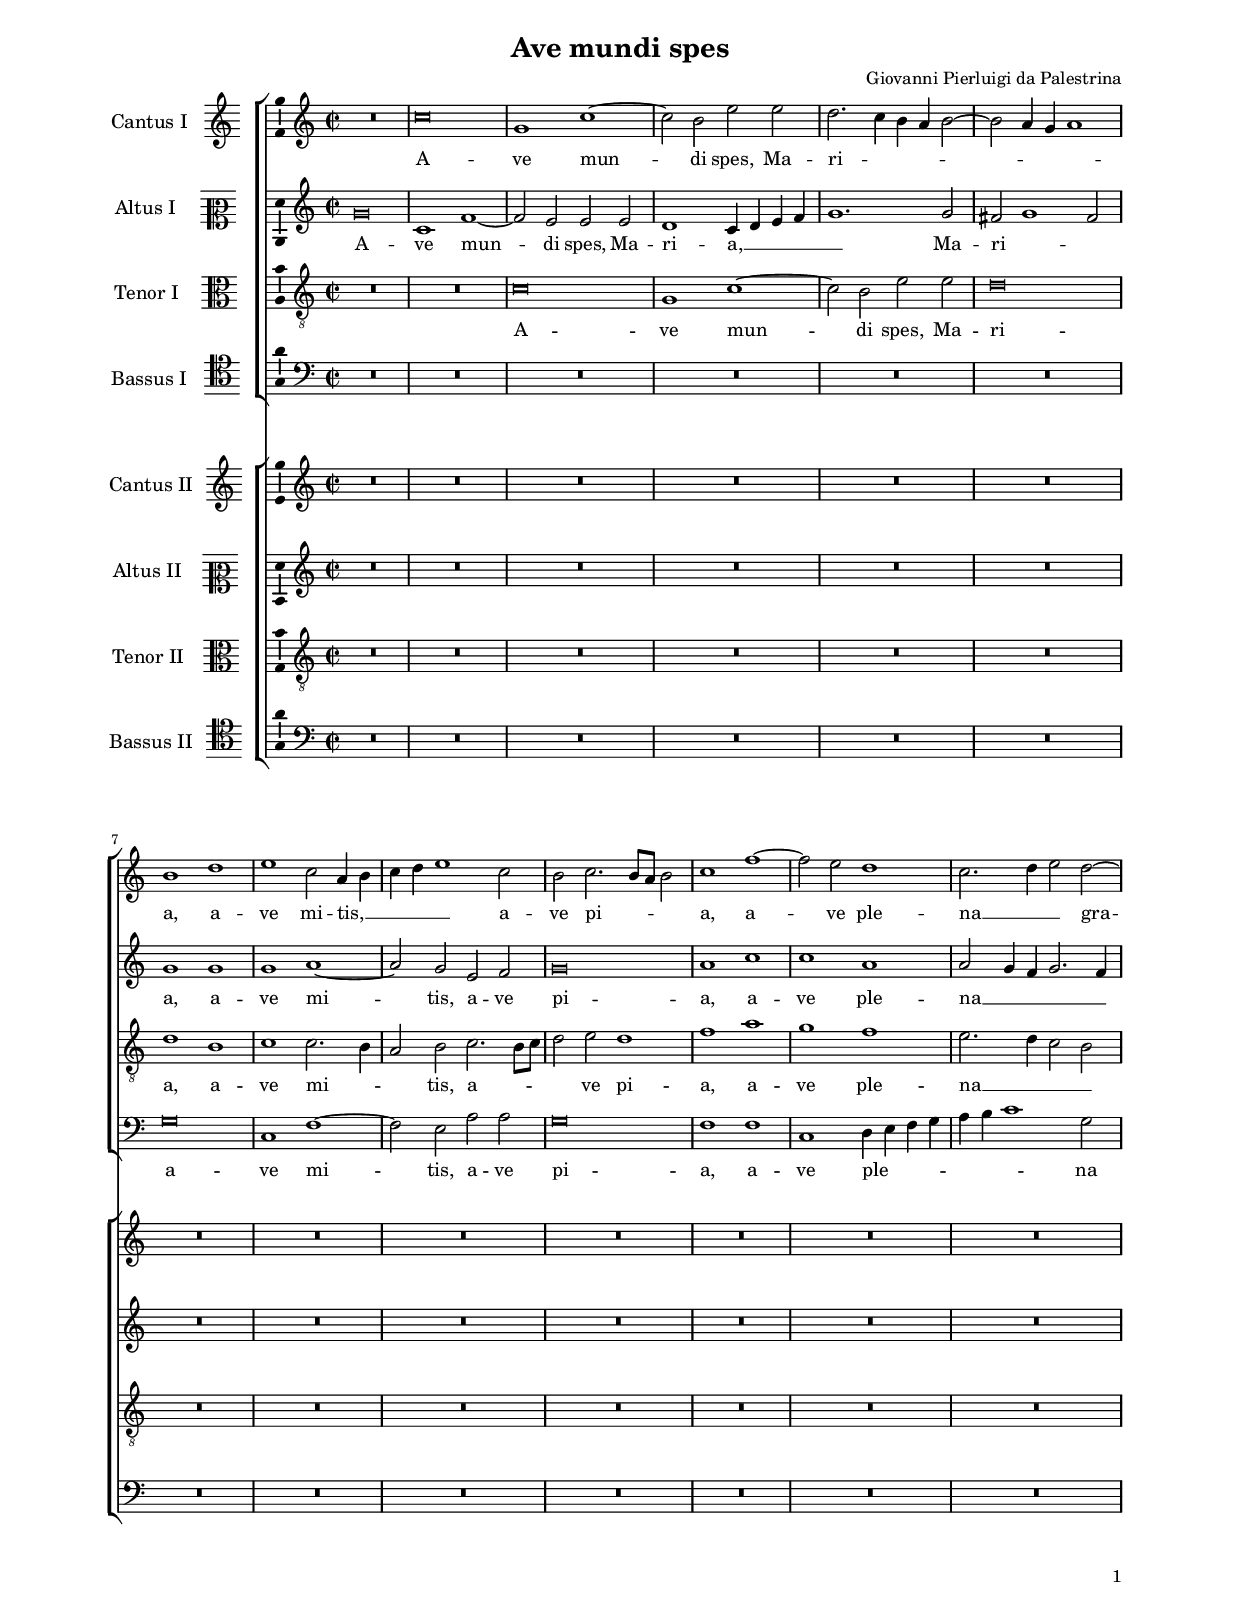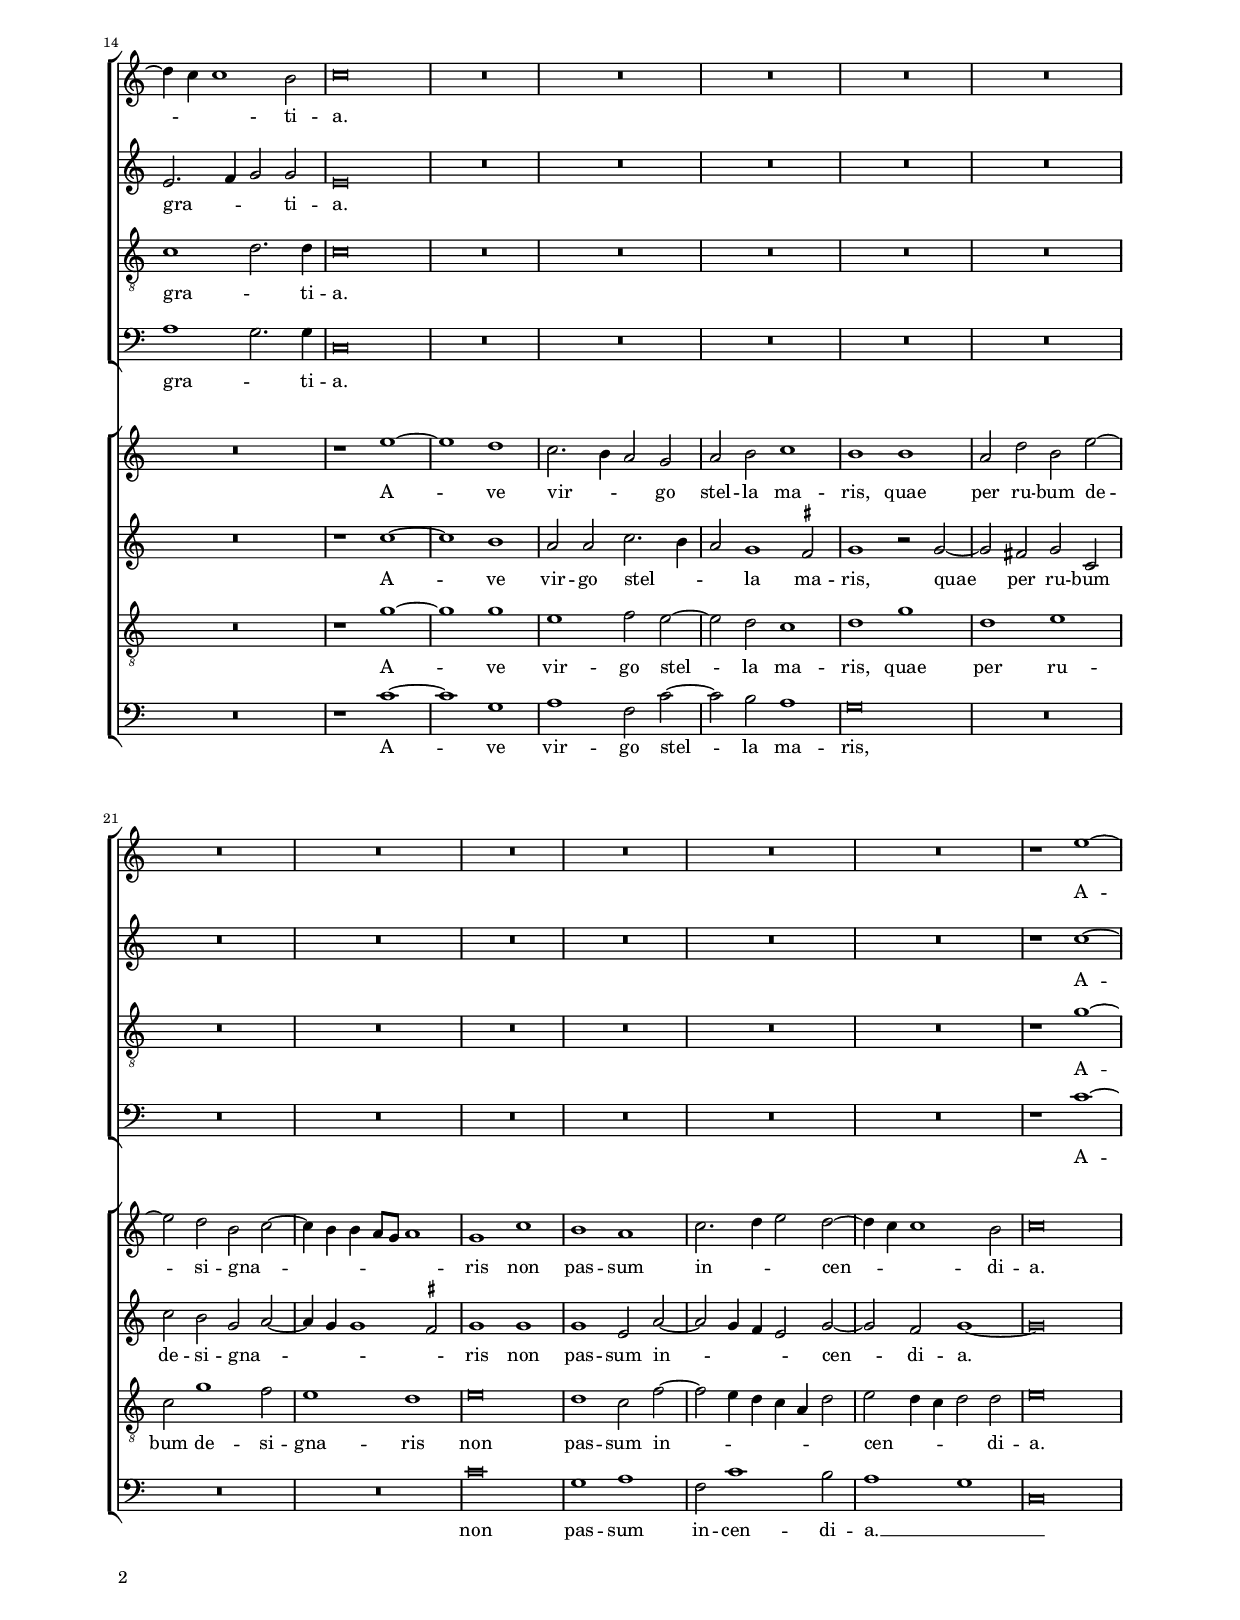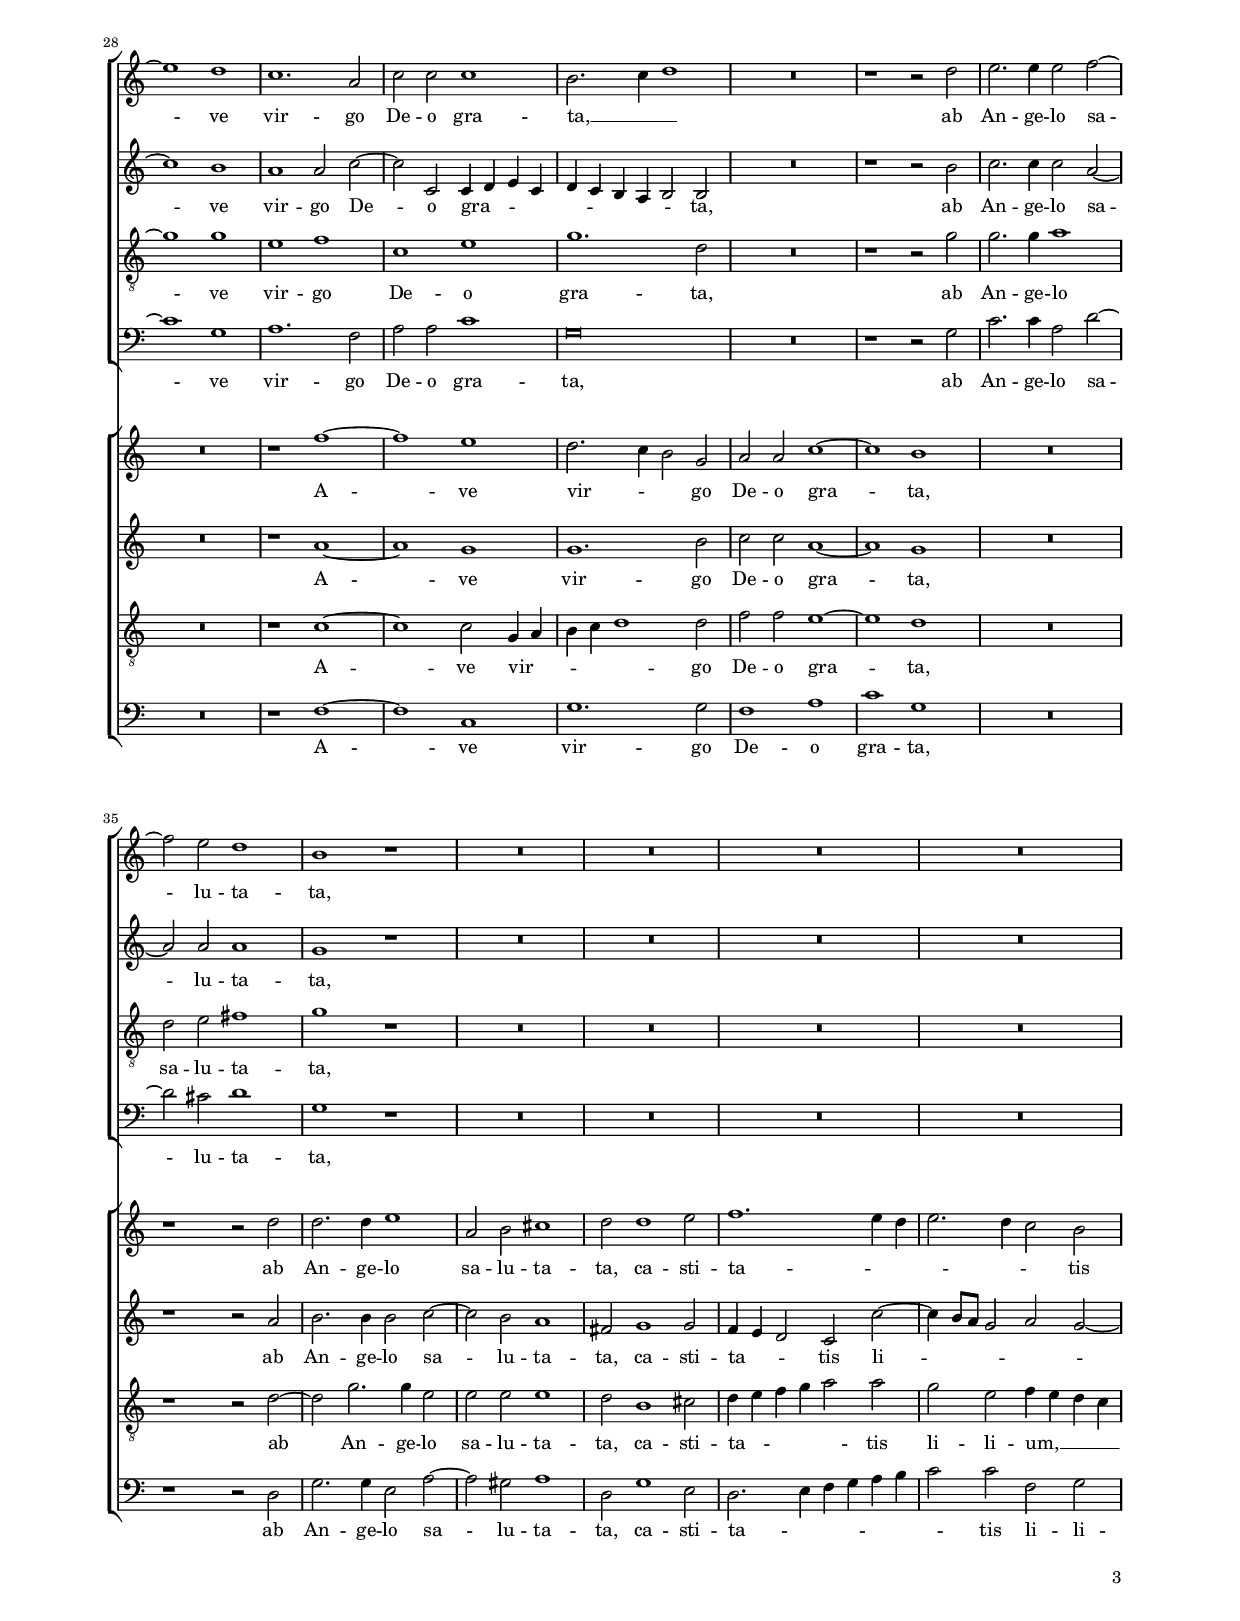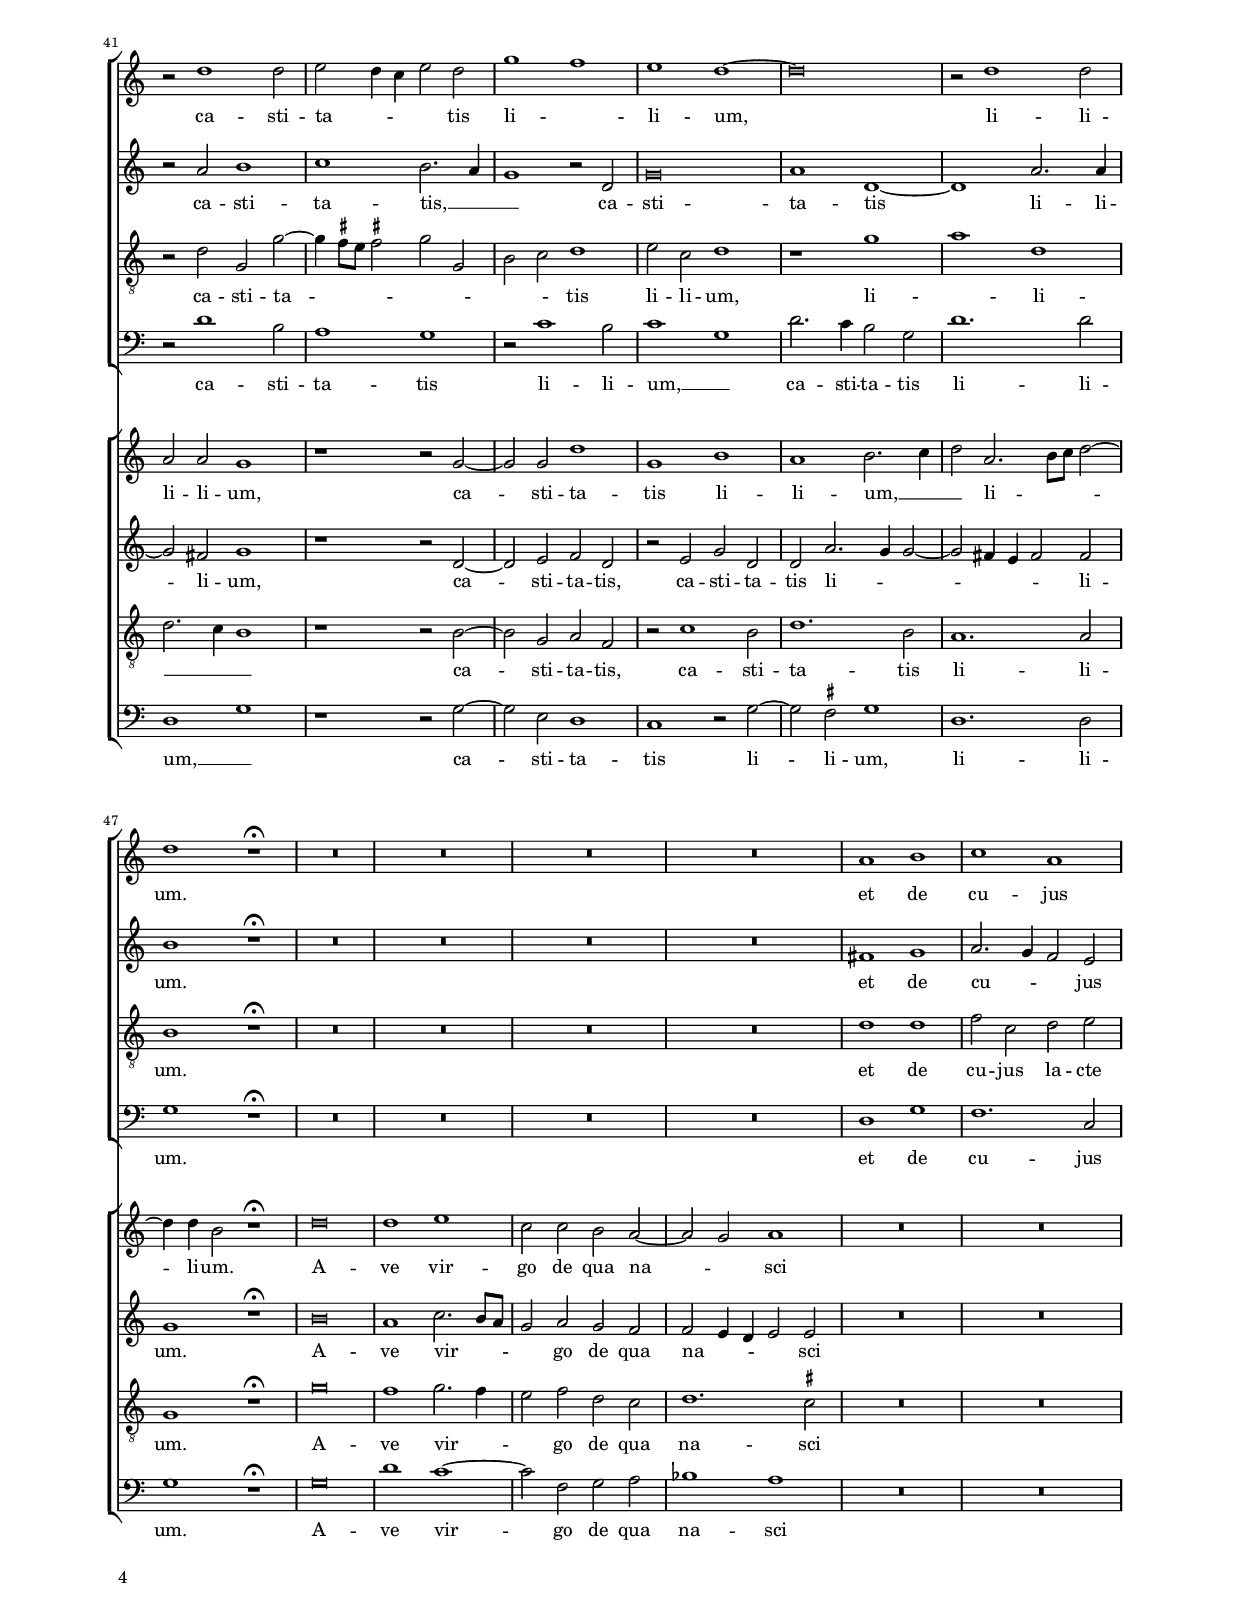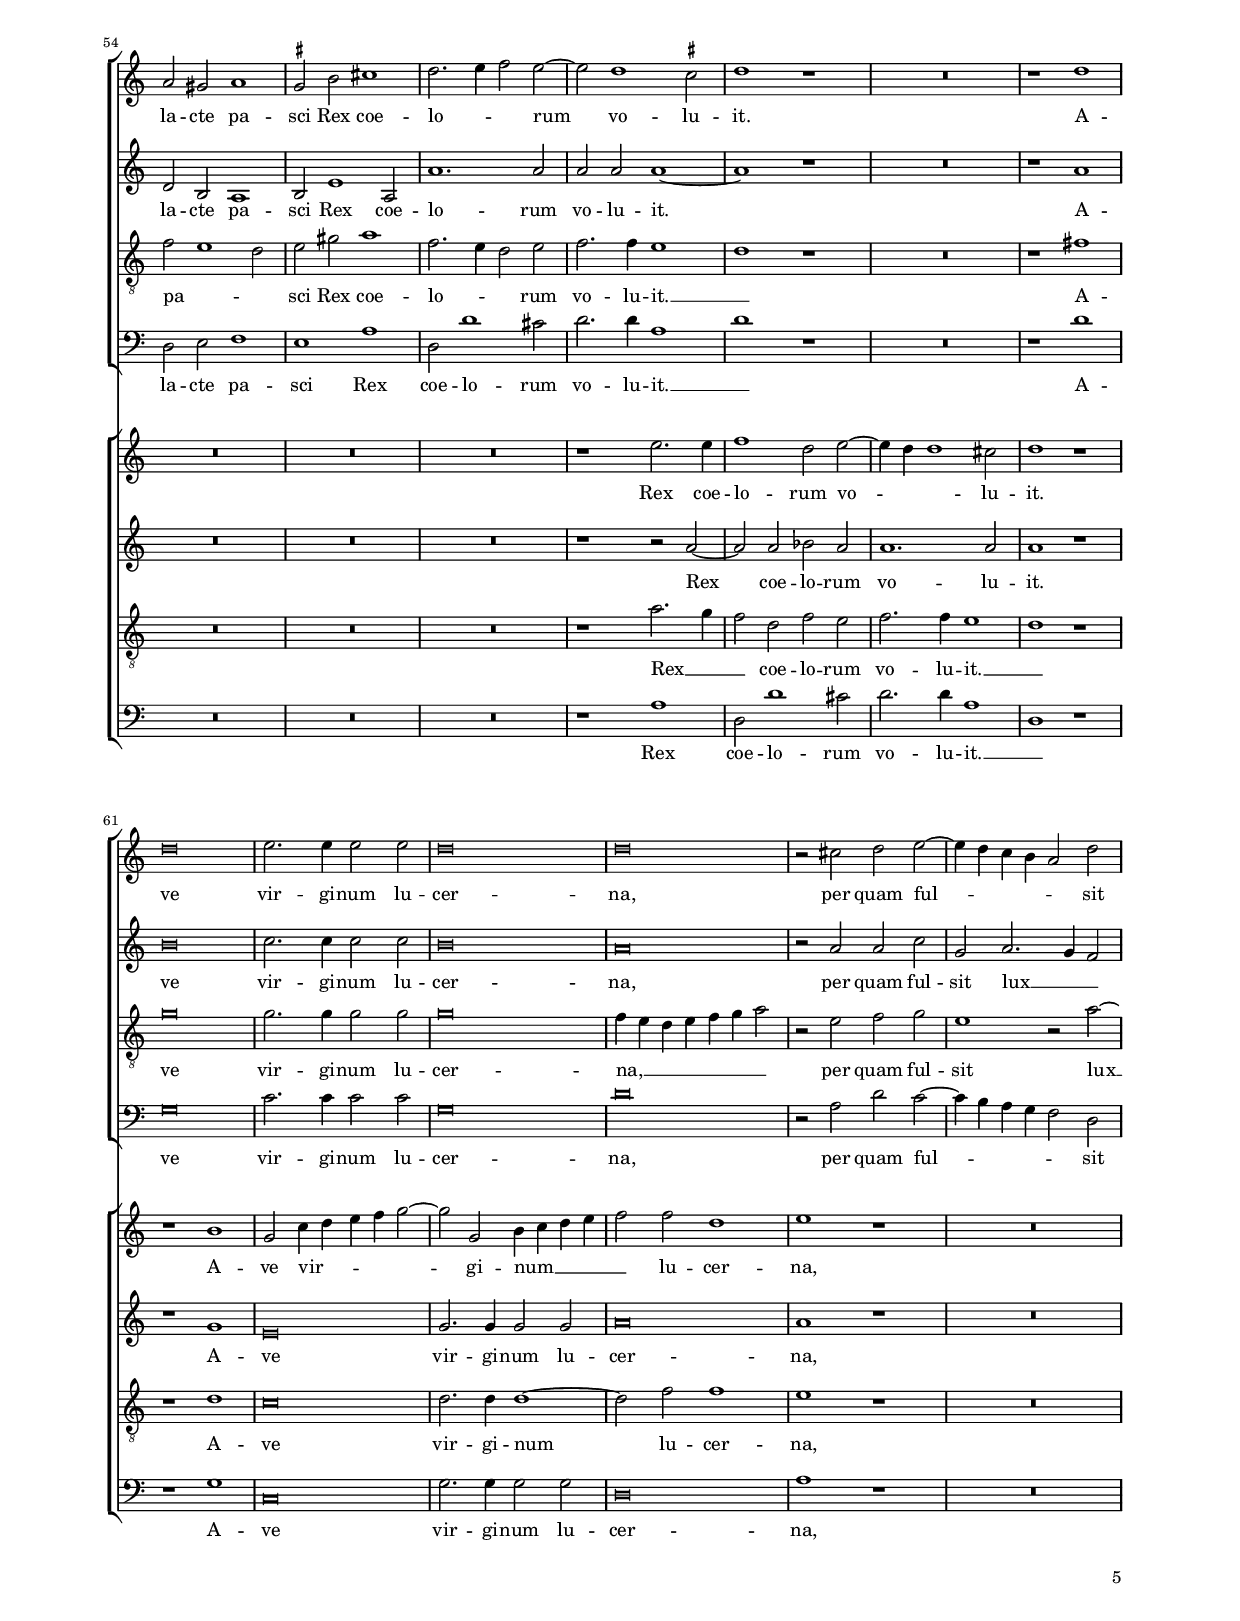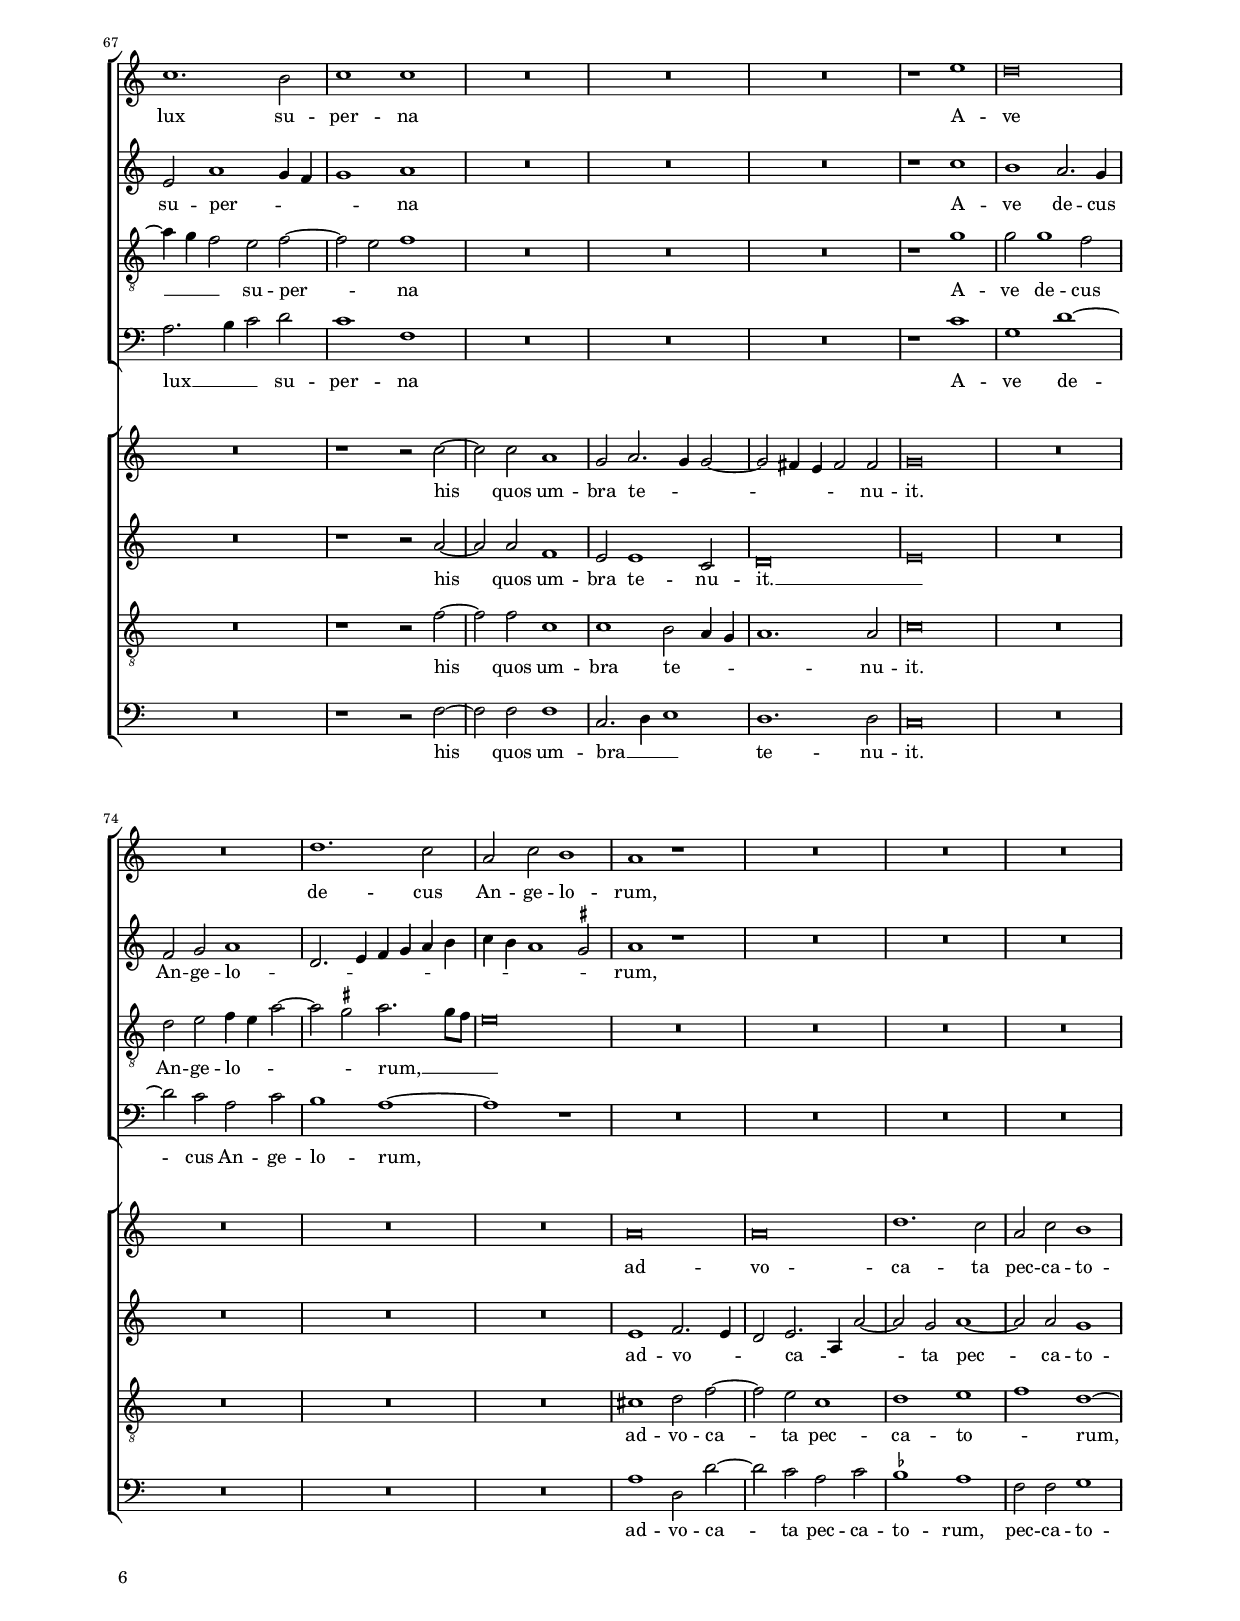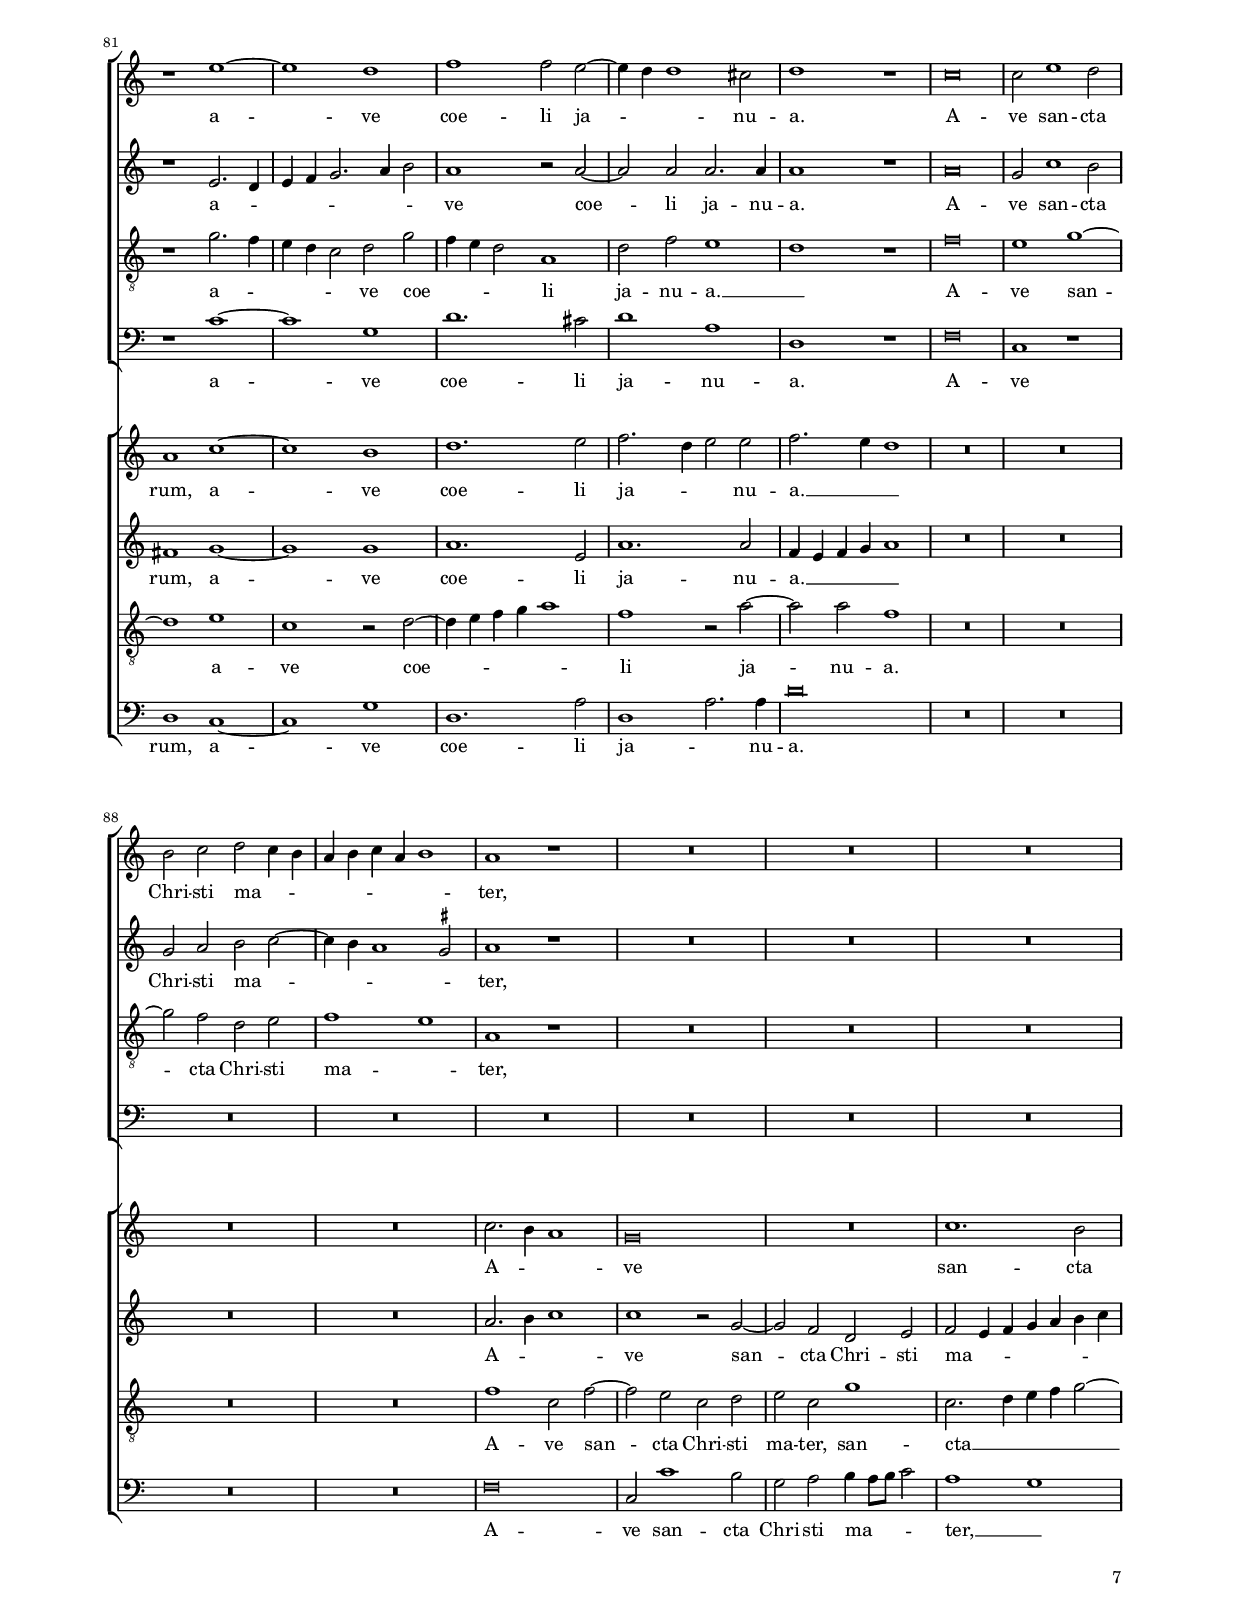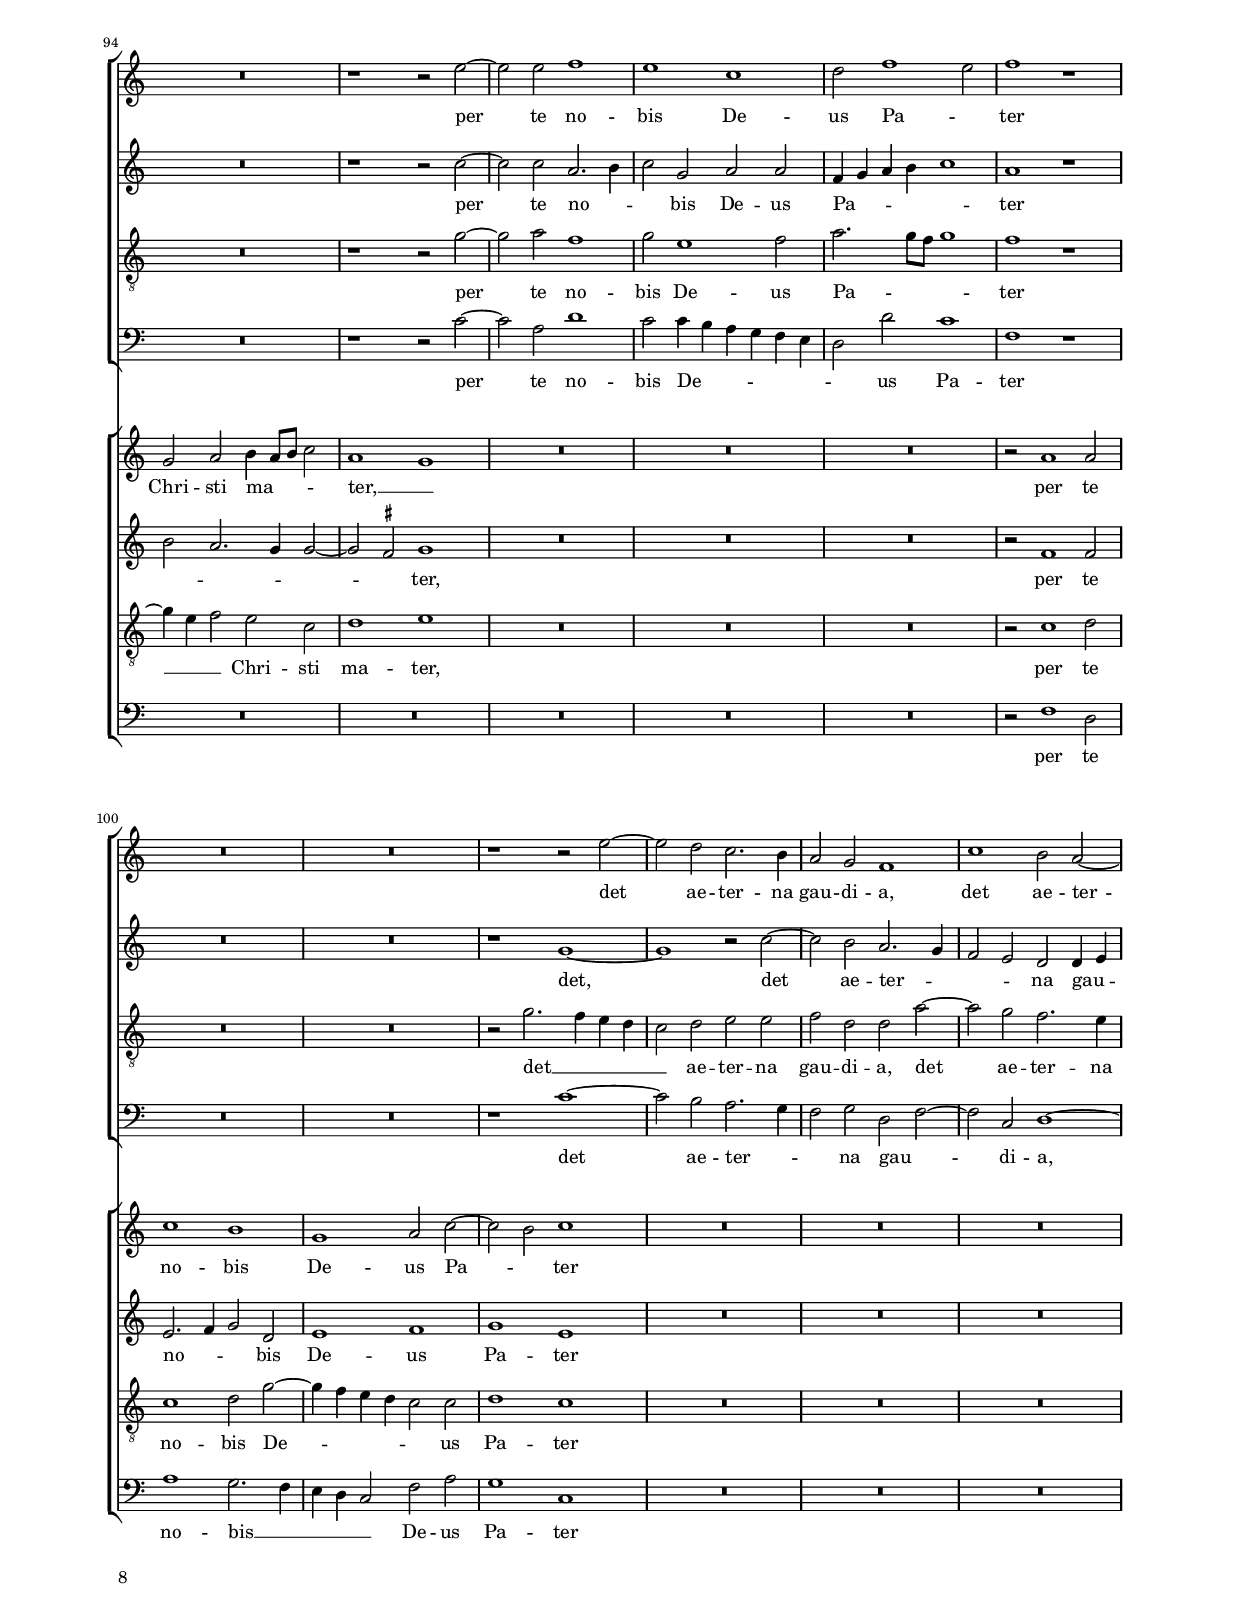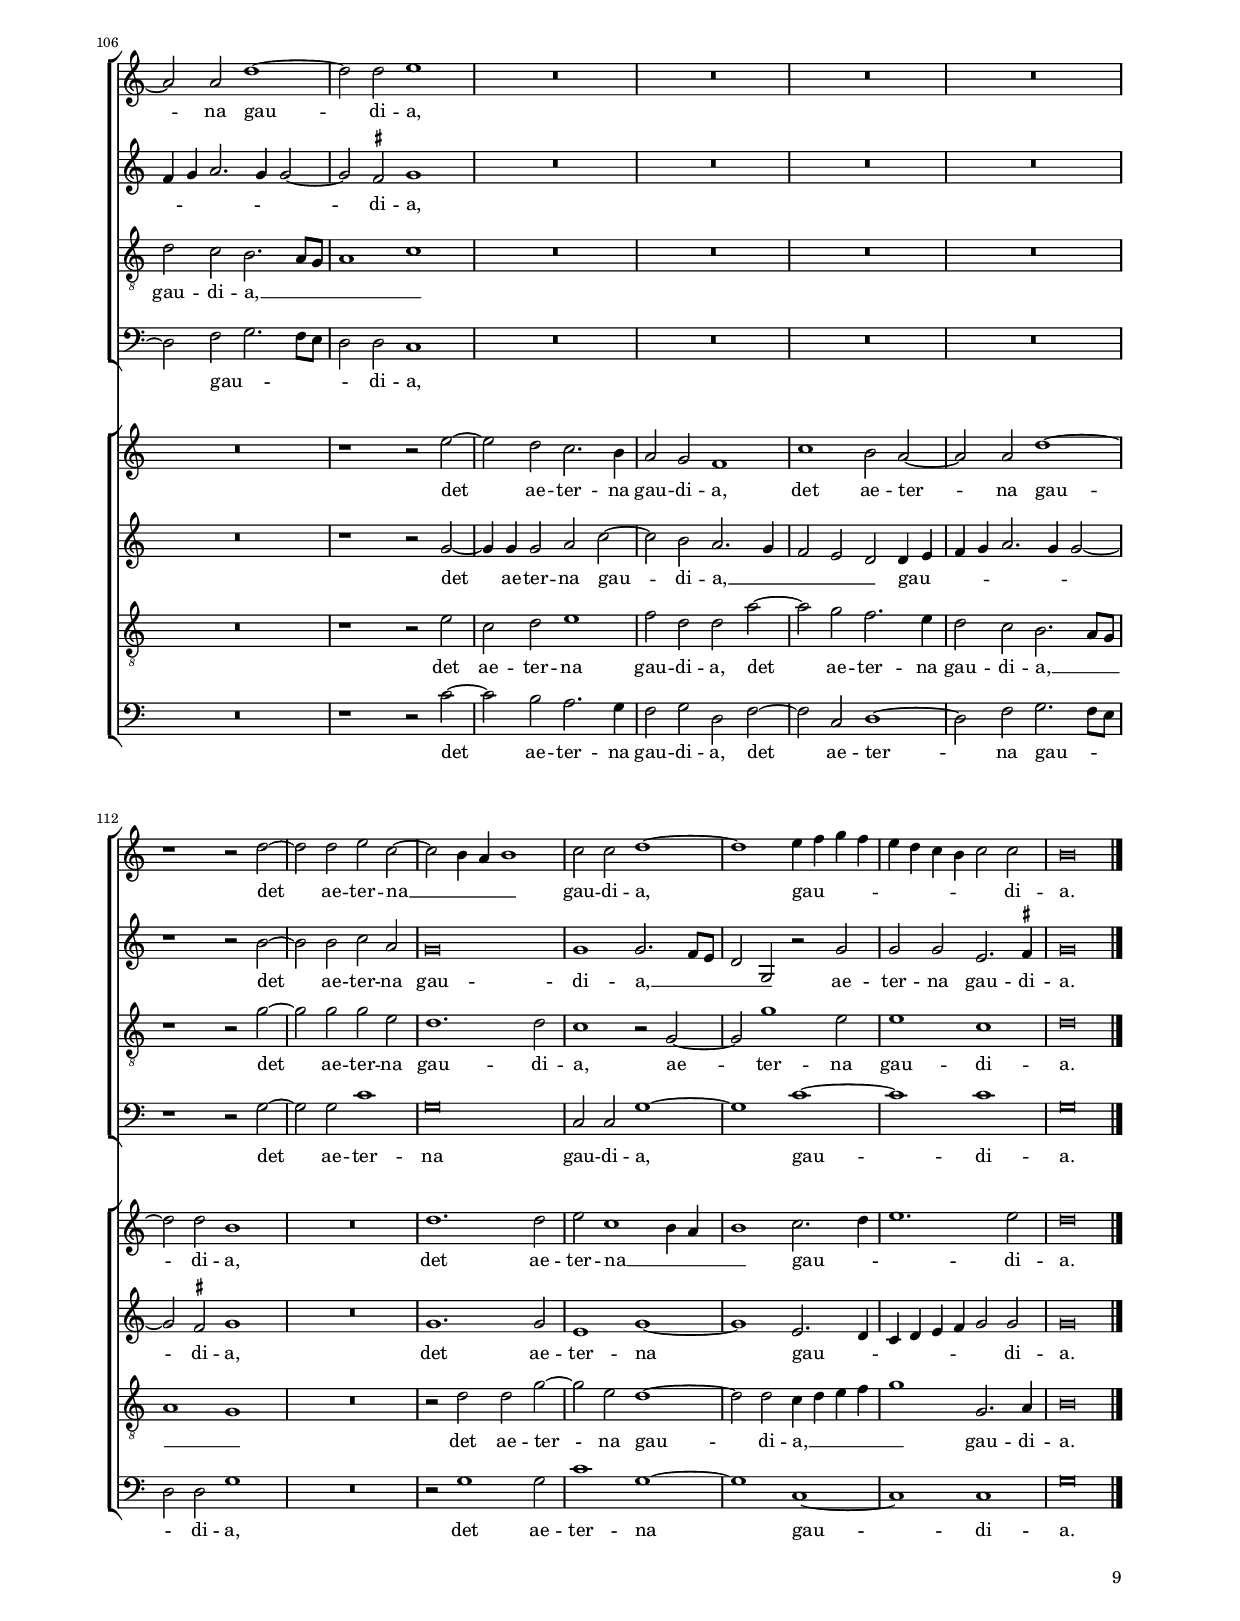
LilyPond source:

\header 
{
	title="Ave mundi spes"
	composer="Giovanni Pierluigi da Palestrina"
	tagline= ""
}

\version "2.20.0"
\language deutsch
#(set-global-staff-size 15)
% #(set-default-paper-size "letter")
#(ly:set-option 'point-and-click #f)


\paper
	{
	top-margin = 2 \cm
	bottom-margin = 1.4 \cm
	left-margin = 2 \cm
	right-margin = 2 \cm
	print-page-number = ##f
	ragged-bottom = ##f
	ragged-last-bottom = ##t
%   systems-per-page = 2
%   page-count = 6
	system-system-spacing = #'((basic-distance . 18) (minimum-distance . 14) (padding . 7) (strechability . 250))
    oddFooterMarkup=\markup   \fill-line { "" \fromproperty #'page:page-number-string }
    evenFooterMarkup=\markup  \fill-line { \fromproperty #'page:page-number-string "" }
    last-bottom-spacing = #'((basic-distance . 12) (minimum-distance . 7) (padding . 4))
	}


global =  
	{
    % \set Staff.autoBeaming = ##f
	\key c \major
	\time 2/2 \set Score.measureLength = #(ly:make-moment 2/1)
    \set Score.tempoHideNote = ##t
    \tempo 2 = 100
    \skip 1*2*118 \bar "|."
	}

	ficta = { \once \set suggestAccidentals = ##t }
	
	forget = #(define-music-function (music) (ly:music?) #{
	\accidentalStyle forget
	$music
	\accidentalStyle default
	#})

	
incipitcantusprimus = \markup { \score {
	{
	\set Staff.instrumentName = \markup { \fontsize #1 "Cantus I" }
	\key c \major
	\clef violin
	s4 \bar ""
	}
	\layout  {
	raggedright = ##t
	indent = 1.8 \cm
	line-width = 2.4\cm
	\context { \Staff \remove Time_signature_engraver }
	\override Staff.Clef.Y-extent = #'(0 . 0)
	}} \hspace #1 }
      
incipitaltusprimus = \markup { \score {
	{
	\set Staff.instrumentName = \markup { \fontsize #1 "Altus I" }
	\key c \major
	\clef mezzosoprano
	s4 \bar ""
	}
	\layout  {
	raggedright = ##t
	indent = 1.8 \cm
	line-width = 2.4\cm
	\context { \Staff \remove Time_signature_engraver }
	\override Staff.Clef.Y-extent = #'(0 . 0)
	}} \hspace #1 }
      
incipittenorprimus = \markup { \score {
	{
	\set Staff.instrumentName = \markup { \fontsize #1 "Tenor I" }
	\key c \major
	\clef alto
	s4 \bar ""
	}
	\layout  {
	raggedright = ##t
	indent = 1.8 \cm
	line-width = 2.4\cm
	\context { \Staff \remove Time_signature_engraver }
	\override Staff.Clef.Y-extent = #'(0 . 0)
	}} \hspace #1 }


incipitbassusprimus = \markup { \score {
	{
	\set Staff.instrumentName = \markup { \fontsize #1 "Bassus I" }
	\key c \major
	\clef tenor
	s4 \bar ""
	}
	\layout  {
	raggedright = ##t
	indent = 1.8 \cm
	line-width = 2.4\cm
	\context { \Staff \remove Time_signature_engraver }
	\override Staff.Clef.Y-extent = #'(0 . 0)
	}} \hspace #1 }

incipitcantussecundus = \markup { \score {
	{
	\set Staff.instrumentName = \markup { \fontsize #1 "Cantus II" }
	\key c \major
	\clef violin
	s4 \bar ""
	}
	\layout  {
	raggedright = ##t
	indent = 1.8 \cm
	line-width = 2.4\cm
	\context { \Staff \remove Time_signature_engraver }
	\override Staff.Clef.Y-extent = #'(0 . 0)
	}} \hspace #1 }


incipitaltussecundus = \markup { \score {
	{
	\set Staff.instrumentName = \markup { \fontsize #1 "Altus II" }
	\key c \major
	\clef mezzosoprano
	s4 \bar ""
	}
	\layout  {
	raggedright = ##t
	indent = 1.8 \cm
	line-width = 2.4\cm
	\context { \Staff \remove Time_signature_engraver }
	\override Staff.Clef.Y-extent = #'(0 . 0)
	}} \hspace #1 }


incipittenorsecundus = \markup { \score {
	{
	\set Staff.instrumentName = \markup { \fontsize #1 "Tenor II" }
	\key c \major
	\clef alto
	s4 \bar ""
	}
	\layout  {
	raggedright = ##t
	indent = 1.8 \cm
	line-width = 2.4\cm
	\context { \Staff \remove Time_signature_engraver }
	\override Staff.Clef.Y-extent = #'(0 . 0)
	}} \hspace #1 }	


incipitbassussecundus = \markup { \score {
	{
	\set Staff.instrumentName = \markup { \fontsize #1 "Bassus II" }
	\key c \major
	\clef tenor
	s4 \bar ""
	}
	\layout  {
	raggedright = ##t
	indent = 1.8 \cm
	line-width = 2.4\cm
	\context { \Staff \remove Time_signature_engraver }
	\override Staff.Clef.Y-extent = #'(0 . 0)
	}} \hspace #1 }

cantusprimus =  \relative c''
	{
	R\breve
	c\breve
	g1 c~
	c2 h e e
%5
	d2. c4 h a h2~ |
	h2 a4 g a1
	h1 d
	e1 c2 a4 h
	c4 d e1 c2
%10
	h2 c2. h8 a h2 |
	c1 f~
	f2 e d1
	c2. d4 e2 d~
	d4 c c1 h2
%15
	c\breve |
	R\breve
	R\breve
	R\breve
	R\breve
%20
	R\breve |
	R\breve
	R\breve
	R\breve
	R\breve
%25
	R\breve |
	R\breve
	r1 e~
	e1 d
	c1. a2
%30
	c2 c c1 |
	h2. c4 d1
	R\breve
	r1 r2 d
	e2. e4 e2 f~
%35
	f2 e d1 |
	h1 r
	R\breve
	R\breve
	R\breve
%40
	R\breve |
	r2 d1 d2
	e2 d4 c e2 d
	g1 f
	e1 d~
%45
	d\breve |
	r2 d1 d2
	d1 r^\fermata
	R\breve
	R\breve
%50
	R\breve |
	R\breve
	a1 h
	c1 a
	a2 gis a1
%55
	\ficta gis2 h cis1 |
	d2. e4 f2 e~
	e2 d1 \ficta cis2
	d1 r
	R\breve
%60
	r1 d |
	d\breve
	e2. e4 e2 e
	d\breve
	d\breve
%65
	r2 cis d e~ |
	e4 d c h a2 d
	c1. h2
	c1 c
	R\breve
%70
	R\breve |
	R\breve
	r1 e
	d\breve
	R\breve
%75
	d1. c2 |
	a2 c h1
	a1 r
	R\breve
	R\breve
%80
	R\breve |
	r1 e'~
	e1 d
	f1 f2 e~
	e4 d d1 cis2
%85
	d1 r |
	c\breve
	c2 e1 d2
	h2 c d c4 h
	a4 h c a h1
%90
	a1 r |
	R\breve
	R\breve
	R\breve
	R\breve
%95
	r1 r2 e'~ |
	e2 e f1
	e1 c
	d2 f1 e2
	f1 r
%100
	R\breve |
	R\breve
	r1 r2 e~
	e2 d c2. h4
	a2 g f1
%105
	c'1 h2 a~ |
	a2 a d1~
	d2 d e1
	R\breve
	R\breve
%110
	R\breve |
	R\breve
	r1 r2 d~
	d2 d e c~
	c2 h4 a h1 |
%115
	c2 c d1~ |
    d1 e4 f g f
    e4 d c h c2 c
    h\breve |
	}

altusprimus =  \relative c' 
    {
	g'\breve
	c,1 f~
	f2 e e e
	d1 c4 d e f
%5
	g1. g2 |
	fis2 g1 fis2
	g1 g
	g1 a~
	a2 g e f
%10
	g\breve |
	a1 c
	c1 a
	a2 g4 f g2. f4
	e2. f4 g2 g
%15
	e\breve |
	R\breve
	R\breve
	R\breve
	R\breve
%20
	R\breve |
	R\breve
	R\breve
	R\breve
	R\breve
%25
	R\breve |
	R\breve
	r1 c'~
	c1 h
	a1 a2 c~
%30
	c2 c, c4 d e c |
	d4 c h a h2 h
	R\breve
	r1 r2 h'
	c2. c4 c2 a~
%35
	a2 a a1 |
	g1 r
	R\breve
	R\breve
	R\breve
%40
	R\breve |
	r2 a h1
	c1 h2. a4
	g1 r2 d
	g\breve
%45
	a1 d,~ |
	d1 a'2. a4
	h1 r^\fermata
	R\breve
	R\breve
%50
	R\breve |
	R\breve
	fis1 g
	a2. g4 f2 e
	d2 h a1
%55
	h2 e1 a,2 |
	a'1. a2
	a2 a a1~
	a1 r
	R\breve
%60
	r1 a |
	h\breve
	c2. c4 c2 c
	h\breve
	a\breve
%65
	r2 a a c |
	g2 a2. g4 f2
	e2 a1 g4 f
	g1 a
	R\breve
%70
	R\breve |
	R\breve
	r1 c
	h1 a2. g4
	f2 g a1
%75
	d,2. e4 f g a h |
	c4 h a1 \ficta gis2
	a1 r
	R\breve
	R\breve
%80
	R\breve |
	r1 e2. d4
	e4 f g2. a4 h2
	a1 r2 a~
	a2 a a2. a4
%85
	a1 r |
	a\breve
	g2 c1 h2
	g2 a h c~
	c4 h a1 \ficta gis2
%90
	a1 r |
	R\breve
	R\breve
	R\breve
	R\breve
%95
	r1 r2 c~ |
	c2 c a2. h4
	c2 g a a
	f4 g a h c1
	a1 r
%100
	R\breve |
	R\breve
	r1 g~
	g1 r2 c~
	c2 h a2. g4
%105
	f2 e d d4 e |
	f4 g a2. g4 g2~
	g2 \ficta fis g1
	R\breve
	R\breve
%110
	R\breve |
	R\breve
	r1 r2 h~
	h2 h c a
	g\breve
%115
	g1 g2. f8 e |
    d2 g, r g'
    g2 g e2. \ficta fis4
    g\breve |
	}

tenorprimus =  \relative c' 
	{
	R\breve
	R\breve
	c\breve
	g1 c~
%5
	c2 h e e |
	d\breve
	d1 h
	c1 c2. h4
	a2 h c2. h8 c
%10
	d2 e d1 |
	f1 a
	g1 f
	e2. d4 c2 h
	c1 d2. d4
%15
	c\breve |
	R\breve
	R\breve
	R\breve
	R\breve
%20
	R\breve |
	R\breve
	R\breve
	R\breve
	R\breve
%25
	R\breve |
	R\breve
	r1 g'~
	g1 g
	e1 f
%30
	c1 e |
	g1. d2
	R\breve
	r1 r2 g
	g2. g4 a1
%35
	d,2 e fis1 |
	g1 r
	R\breve
	R\breve
	R\breve
%40
	R\breve |
	r2 d g, g'~
	g4 \ficta fis8 e \ficta fis!2 g g,
	h2 c d1
	e2 c d1
%45
	r1 g |
	a1 d,
	h1 r^\fermata
	R\breve
	R\breve
%50
	R\breve |
	R\breve
	d1 d
	f2 c d e
	f2 e1 d2
%55
	e2 gis a1 |
	f2. e4 d2 e
	f2. f4 e1
	d1 r
	R\breve
%60
	r1 fis |
	g\breve
	g2. g4 g2 g
	g\breve
	f4 e d e f g a2
%65
	r2 e f g |
	e1 r2 a~
	a4 g f2 e f~
	f2 e f1
	R\breve
%70
	R\breve |
	R\breve
	r1 g
	g2 g1 f2
	d2 e f4 e a2~
%75
	a2 \ficta gis a2. \forget g8 f |
	e\breve
	R\breve
	R\breve
	R\breve
%80
	R\breve |
	r1 g2. f4
	e4 d c2 d g
	f4 e d2 a1
	d2 f e1
%85
	d1 r |
	f\breve
	e1 g~
	g2 f d e
	f1 e
%90
	a,1 r |
	R\breve
	R\breve
	R\breve
	R\breve
%95
	r1 r2 g'~ |
	g2 a f1
	g2 e1 f2
	a2. g8 f g1
	f1 r
%100
	R\breve |
	R\breve
	r2 g2. f4 e d
	c2 d e e
	f2 d d a'~
%105
	a2 g f2. e4 |
	d2 c h2. a8 g
	a1 c
	R\breve
	R\breve
%110
	R\breve |
	R\breve
	r1 r2 g'~
	g2 g g e
	d1. d2
%115
	c1 r2 g~ |
    g2 g'1 e2
    e1 c
    d\breve |
	}

bassusprimus  =  \relative c 
	{
	R\breve
	R\breve
	R\breve
	R\breve
%5
	R\breve |
	R\breve
	g'\breve
	c,1 f~
	f2 e a a
%10
	g\breve |
	f1 f
	c1 d4 e f g
	a4 h c1 g2
	a1 g2. g4
%15
	c,\breve |
	R\breve
	R\breve
	R\breve
	R\breve
%20
	R\breve |
	R\breve
	R\breve
	R\breve
	R\breve
%25
	R\breve |
	R\breve
	r1 c'~
	c1 g
	a1. f2
%30
	a2 a c1 |
	g\breve
	R\breve
	r1 r2 g
	c2. c4 a2 d~
%35
	d2 cis d1 |
	g,1 r
	R\breve
	R\breve
	R\breve
%40
	R\breve |
	r2 d'1 h2
	a1 g
	r2 c1 h2
	c1 g
%45
	d'2. c4 h2 g |
	d'1. d2
	g,1 r^\fermata
	R\breve
	R\breve
%50
	R\breve |
	R\breve
	d1 g
	f1. c2
	d2 e f1
%55
	e1 a |
	d,2 d'1 cis2
	d2. d4 a1
	d1 r
	R\breve
%60
	r1 d |
	g,\breve
	c2. c4 c2 c
	g\breve
	d'\breve
%65
	r2 a d c~ |
	c4 h a g f2 d
	a'2. h4 c2 d
	c1 f,
	R\breve
%70
	R\breve |
	R\breve
	r1 c'
	g1 d'~
	d2 c a c
%75
	h1 a~ |
	a1 r
	R\breve
	R\breve
	R\breve
%80
	R\breve |
	r1 c~
	c1 g
	d'1. cis2
	d1 a
%85
	d,1 r |
	f\breve
	c1 r
	R\breve
	R\breve
%90
	R\breve |
	R\breve
    R\breve	
	R\breve
	R\breve
%95
	r1 r2 c'~ |
	c2 a d1
	c2 c4 h a g f e
	d2 d' c1
	f,1 r
%100
	R\breve |
	R\breve
	r1 c'~
	c2 h a2. g4
	f2 g d f~
%105
	f2 c d1~ |
	d2 f g2. f8 e
	d2 d c1
	R\breve
	R\breve
%110
	R\breve |
	R\breve
	r1 r2 g'~
	g2 g c1
	g\breve
%115
	c,2 c g'1~ |
    g1 c~
    c1 c
    g\breve |
	}

cantussecundus =  \relative c''
	{
	R\breve
	R\breve
	R\breve
	R\breve
%5
	R\breve |
	R\breve
	R\breve
	R\breve
	R\breve
%10
	R\breve |
	R\breve
	R\breve
	R\breve
	R\breve
%15
	r1 e~ |
	e1 d
	c2. h4 a2 g
	a2 h c1
	h1 h
%20
	a2 d h e~ |
	e2 d h c~
	c4 h h a8 g a1
	g1 c
	h1 a
%25
	c2. d4 e2 d~ |
	d4 c c1 h2
	c\breve
	R\breve
	r1 f~
%30
	f1 e |
	d2. c4 h2 g
	a2 a c1~
	c1 h
	R\breve
%35
	r1 r2 d |
	d2. d4 e1
	a,2 h cis1
	d2 d1 e2
	f1. e4 d
%40
	e2. d4 c2 h |
	a2 a g1
	r1 r2 g~
	g2 g d'1
	g,1 h
%45
	a1 h2. c4 |
	d2 a2. h8 c d2~
	d4 d h2 r1^\fermata
	d\breve
	d1 e
%50
	c2 c h a~ |
	a2 g a1
	R\breve
	R\breve
	R\breve
%55
	R\breve |
	R\breve
	r1 e'2. e4
	f1 d2 e~
	e4 d d1 cis2
%60
	d1 r |
	r1 h
	g2 c4 d e f g2~
	g2 g, h4 c d e
	f2 f d1
%65
	e1 r |
	R\breve
	R\breve
	r1 r2 c~
	c2 c a1
%70
	g2 a2. g4 g2~ |
	g2 fis4 e fis2 fis
	g\breve
	R\breve
	R\breve
%75
	R\breve |
	R\breve
	a\breve
	a\breve
	d1. c2
%80
	a2 c h1 |
	a1 c~
	c1 h
	d1. e2
	f2. d4 e2 e
%85
	f2. e4 d1 |
	R\breve
	R\breve
	R\breve
	R\breve
%90
	c2. h4 a1 |
	g\breve
	R\breve
	c1. h2
	g2 a h4 a8 h c2
%95
	a1 g |
	R\breve
	R\breve
	R\breve
	r2 a1 a2
%100
	c1 h |
	g1 a2 c~
	c2 h c1
	R\breve
	R\breve
%105
	R\breve |
	R\breve
	r1 r2 e~
	e2 d c2. h4
	a2 g f1
%110
	c'1 h2 a~ |
	a2 a d1~
	d2 d h1
	R\breve
	d1. d2
%115
	e2 c1 h4 a |
    h1 c2. d4
    e1. e2
    d\breve |
	}

altussecundus =  \relative c'
	{
	R\breve
	R\breve
	R\breve
	R\breve
%5
	R\breve |
	R\breve
	R\breve
	R\breve
	R\breve
%10
	R\breve |
	R\breve
	R\breve
	R\breve
	R\breve
%15
	r1 c'~ |
	c1 h
	a2 a c2. h4
	a2 g1 \ficta fis2
	g1 r2 g~
%20
	g2 fis g c, |
	c'2 h g a~
	a4 g g1 \ficta fis2
	g1 g
	g1 e2 a~
%25
	a2 g4 f e2 g~ |
	g2 f g1~
	g\breve
	R\breve
	r1 a~
%30
	a1 g |
	g1. h2
	c2 c a1~
	a1 g
	R\breve
%35
	r1 r2 a |
	h2. h4 h2 c~
	c2 h a1
	fis2 g1 g2
	f4 e d2 c c'~
%40
	c4 h8 a g2 a g~ |
	g2 fis g1
	r1 r2 d~
	d2 e f d
	r2 e g d
%45
	d2 a'2. g4 g2~ |
	g2 fis4 e fis2 fis
	g1 r^\fermata
	h\breve
	a1 c2. h8 a
%50
	g2 a g f |
	f2 e4 d e2 e
	R\breve
	R\breve
	R\breve
%55
	R\breve |
	R\breve
	r1 r2 a~
	a2 a b a
	a1. a2
%60
	a1 r |
	r1 g
	e\breve
	g2. g4 g2 g
	a\breve
%65
	a1 r |
	R\breve
	R\breve
	r1 r2 a~
	a2 a f1
%70
	e2 e1 c2 |
	d\breve
	e\breve
	R\breve
	R\breve
%75
	R\breve |
	R\breve
	e1 f2. e4
	d2 e2. a,4 a'2~
	a2 g a1~
%80
	a2 a g1 |
	fis1 g~
	g1 g
	a1. e2
	a1. a2
%85
	f4 e f g a1 |
	R\breve
	R\breve
	R\breve
	R\breve
%90
	a2. h4 c1 |
	c1 r2 g~
	g2 f d e
	f2 e4 f g a h c
	h2 a2. g4 g2~
%95
	g2 \ficta fis g1 |
	R\breve
	R\breve
	R\breve
	r2 f1 f2
%100
	e2. f4 g2 d |
	e1 f
	g1 e
	R\breve
	R\breve
%105
	R\breve |
	R\breve
	r1 r2 g~
	g4 g g2 a c~
	c2 h a2. g4
%110
	f2 e d d4 e |
	f4 g a2. g4 g2~
	g2 \ficta fis g1
	R\breve
	g1. g2
%115
	e1 g~ |
    g1 e2. d4
    c4 d e f g2 g
    g\breve |
    }

tenorsecundus =  \relative c'
	{
	R\breve
	R\breve
	R\breve
	R\breve
%5
	R\breve |
	R\breve
	R\breve
	R\breve
	R\breve
%10
	R\breve |
	R\breve
	R\breve
	R\breve
	R\breve
%15
	r1 g'~ |
	g1 g
	e1 f2 e~
	e2 d c1
	d1 g
%20
	d1 e |
	c2 g'1 f2
	e1 d
	e\breve
	d1 c2 f~
%25
	f2 e4 d c a d2 |
	e2 d4 c d2 d
	e\breve
	R\breve
	r1 c~
%30
	c1 c2 g4 a |
	h4 c d1 d2
	f2 f e1~
	e1 d
	R\breve
%35
	r1 r2 d~ |
	d2 g2. g4 e2
	e2 e e1
	d2 h1 cis2
	d4 e f g a2 a
%40
	g2 e f4 e d c |
	d2. c4 h1
	r1 r2 h~
	h2 g a f
	r2 c'1 h2
%45
	d1. h2 |
	a1. a2
	g1 r^\fermata
	g'\breve
	f1 g2. f4
%50
	e2 f d c |
	d1. \ficta cis2
	R\breve
	R\breve
	R\breve
%55
	R\breve |
	R\breve
	r1 a'2. g4
	f2 d f e
	f2. f4 e1
%60
	d1 r |
	r1 d
	c\breve
	d2. d4 d1~
	d2 f f1
%65
	e1 r |
	R\breve
	R\breve
	r1 r2 f~
	f2 f c1
%70
	c1 h2 a4 g |
	a1. a2
	c\breve
	R\breve
	R\breve
%75
	R\breve |
	R\breve
	cis1 d2 f~
	f2 e c1
	d1 e
%80
	f1 d~ |
	d1 e
	c1 r2 d~
	d4 e f g a1
	f1 r2 a~
%85
	a2 a f1 |
	R\breve
	R\breve
	R\breve
	R\breve
%90
	f1 c2 f~ |
	f2 e c d
	e2 c g'1
	c,2. d4 e f g2~
	g4 e f2 e c
%95
	d1 e |
	R\breve
	R\breve
	R\breve
	r2 c1 d2
%100
	c1 d2 g~ |
	g4 f e d c2 c
	d1 c
	R\breve
	R\breve
%105
	R\breve |
	R\breve
	r1 r2 e
	c2 d e1
	f2 d d a'~
%110
	a2 g f2. e4 |
	d2 c h2. a8 g
	a1 g
	R\breve
	r2 d' d g~
%115
	g2 e d1~ |
    d2 d c4 d e f
    g1 g,2. a4
    h\breve |
	}

bassussecundus =  \relative c
	{
	R\breve
	R\breve
	R\breve
	R\breve
%5
	R\breve |
	R\breve
	R\breve
	R\breve
	R\breve
%10
	R\breve |
	R\breve
	R\breve
	R\breve
	R\breve
%15
	r1 c'~ |
	c1 g
	a1 f2 c'~
	c2 h a1
	g\breve
%20
	R\breve |
	R\breve
	R\breve
	c\breve
	g1 a
%25
	f2 c'1 h2 |
	a1 g
	c,\breve
	R\breve
	r1 f~
%30
	f1 c |
	g'1. g2
	f1 a
	c1 g
	R\breve
%35
	r1 r2 d |
	g2. g4 e2 a~
	a2 gis a1
	d,2 g1 e2
	d2. e4 f g a h
%40
	c2 c f, g |
	d1 g
	r1 r2 g~
	g2 e d1
	c1 r2 g'~
%45
	g2 \ficta fis g1 |
	d1. d2
	g1 r^\fermata
	g\breve
	d'1 c~
%50
	c2 f, g a |
	b1 a
	R\breve
	R\breve
	R\breve
%55
	R\breve |
	R\breve
	r1 a
	d,2 d'1 cis2
	d2. d4 a1
%60
	d,1 r |
	r1 g
	c,\breve
	g'2. g4 g2 g
	d\breve
%65
	a'1 r |
	R\breve
	R\breve
	r1 r2 f~
	f2 f f1
%70
	c2. d4 e1 |
	d1. d2
	c\breve
	R\breve
	R\breve
%75
	R\breve |
	R\breve
	a'1 d,2 d'~
	d2 c a c
	\ficta b1 a
%80
	f2 f g1 |
	d1 c~
	c1 g'
	d1. a'2
	d,1 a'2. a4
%85
	d\breve |
	R\breve
	R\breve
	R\breve
	R\breve
%90
	f,\breve |
	c2 c'1 h2
	g2 a h4 a8 h c2
	a1 g
	R\breve
%95
	R\breve |
	R\breve
	R\breve
	R\breve
	r2 f1 d2
%100
	a'1 g2. f4 |
	e4 d c2 f a
	g1 c,
	R\breve
	R\breve
%105
	R\breve |
	R\breve
	r1 r2 c'~
	c2 h a2. g4
	f2 g d f~
%110
	f2 c d1~ |
	d2 f g2. f8 e
	d2 d g1
	R\breve
	r2 g1 g2
%115
	c1 g~ |
    g1 c,~
    c1 c
    g'\breve |
	}


lyricscantusprimus = \lyricmode {
	A -- ve mun -- di spes, Ma -- ri -- _ _ _ _ _ _ _ a,
    a -- ve mi -- tis, __ _ _ _ _ a -- ve pi -- _ _ _ a,
    a -- ve ple -- na __ _ _ gra -- _ _ ti -- a.
    A -- ve vir -- go De -- o gra -- ta, __ _ _
    ab An -- ge -- lo sa -- lu -- ta -- ta,
    ca -- sti -- ta -- _ _ _ tis li -- _ li -- um,
    li -- li -- um.
    et de cu -- jus la -- cte pa -- sci
    Rex coe -- lo -- _ _ rum vo -- lu -- it.
    A -- ve vir -- gi -- num lu -- cer -- na,
    per quam ful -- _ _ _ _ sit lux su -- per -- na
    A -- ve de -- cus An -- ge -- lo -- rum,
    a -- ve coe -- li ja -- _ _ nu -- a.
    A -- ve san -- cta Chri -- sti ma -- _ _ _ _ _ _ _ ter,
    per te no -- bis De -- us Pa -- _ ter
    det ae -- ter -- na gau -- di -- a,
    det ae -- ter -- na gau -- di -- a,
    det ae -- ter -- na __ _ _ _ gau -- di -- a,
    gau -- _ _ _ _ _ _ _ _ di -- a.
	}


lyricsaltusprimus = \lyricmode {
	A -- ve mun -- di spes, Ma -- ri -- a, __ _ _ _ _ 
    Ma -- ri -- _ _ a,
    a -- ve mi -- tis, a -- ve pi -- a,
    a -- ve ple -- na __ _ _ _ _ gra -- _ _ ti -- a.
    A -- ve vir -- go De -- o gra -- _ _ _ _ _ _ _ _ ta,
    ab An -- ge -- lo sa -- lu -- ta -- ta,
    ca -- sti -- ta -- tis, __ _ _ 
    ca -- sti -- ta -- tis li -- li -- um.
    et de cu -- _ _ jus la -- cte pa -- sci
    Rex coe -- lo -- rum vo -- lu -- it.
    A -- ve vir -- gi -- num lu -- cer -- na,
    per quam ful -- sit lux __ _ _ su -- per -- _ _ _ na
    A -- ve de -- cus An -- ge -- lo -- _ _ _ _ _ _ _ _ _ _ rum,
    a -- _ _ _ _ _ _ ve coe -- li ja -- nu -- a.
    A -- ve san -- cta Chri -- sti ma -- _ _ _ _ ter,
    per te no -- _ _ bis De -- us Pa -- _ _ _ _ ter
    det,
    det ae -- ter -- _ _ _ na gau -- _ _ _ _ _ _ di -- a,
    det ae -- ter -- na gau -- di -- a, __ _ _ _ _
    ae -- ter -- na gau -- di -- a.
	}


lyricstenorprimus = \lyricmode {
	A -- ve mun -- di spes, Ma -- ri -- a,
    a -- ve mi -- _ _ tis, a -- _ _ _ ve pi -- a,
    a -- ve ple -- na __ _ _ _ gra -- _ ti -- a.
    A -- ve vir -- go De -- o gra -- ta,
    ab An -- ge -- lo sa -- lu -- ta -- ta,
    ca -- sti -- ta -- _ _ _ _ _ _ _ tis li -- li -- um,
    li -- _ li -- um.
    et de cu -- jus la -- cte pa -- _ _ sci
    Rex coe -- lo -- _ _ rum vo -- lu -- it. __ _
    A -- ve vir -- gi -- num lu -- cer -- na, __ _ _ _ _ _ _ 
    per quam ful -- sit lux __ _ _ su -- per -- _ na
    A -- ve de -- cus An -- ge -- lo -- _ _ _ rum, __ _ _ _
    a -- _ _ _ _ ve coe -- _ _ _ li ja -- nu -- a. __ _
    A -- ve san -- cta Chri -- sti ma -- _ ter,
    per te no -- bis De -- us Pa -- _ _ _ ter
    det __ _ _ _ _ ae -- ter -- na gau -- di -- a,
    det ae -- ter -- na gau -- di -- a, __ _ _ _ _
    det ae -- ter -- na gau -- di -- a,
    ae -- ter --  na gau -- di -- a.
	}


lyricsbassusprimus = \lyricmode {
	a -- ve mi -- tis, a -- ve pi -- a,
    a -- ve ple -- _ _ _ _ _ _ na gra -- _ ti -- a.
    A -- ve vir -- go De -- o gra -- ta,
    ab An -- ge -- lo sa -- lu -- ta -- ta,
    ca -- sti -- ta -- tis li -- li -- um, __ _
    ca -- sti -- ta -- tis li -- li -- um.
    et de cu -- jus la -- cte pa -- sci
    Rex coe -- lo -- rum vo -- lu -- it. __ _
    A -- ve vir -- gi -- num lu -- cer -- na,
    per quam ful -- _ _ _ _ sit lux __ _ _ su -- per -- na
    A -- ve de -- cus An -- ge -- lo -- rum,
    a -- ve coe -- li ja -- nu -- a.
    A -- ve
    per te no -- bis De -- _ _ _ _ _ _ us Pa -- ter
    det ae -- ter -- _ _ na gau -- _ di -- a,
    gau -- _ _ _ _ di -- a,
    det ae -- ter -- na gau -- di -- a,
    gau -- di -- a.
	}


lyricscantussecundus = \lyricmode {
	A -- ve vir -- _ _ go stel -- la ma -- ris,
    quae per ru -- bum de -- si -- gna -- _ _ _ _ _ _ ris
    non pas -- sum in -- _ _ cen -- _ _ di -- a.
    A -- ve vir -- _ _ go De -- o gra -- ta,
    ab An -- ge -- lo sa -- lu -- ta -- ta,
    ca -- sti -- ta -- _ _ _ _ _ tis li -- li -- um,
    ca -- sti -- ta -- tis li -- li -- um, __ _ _
    li -- _ _ _ li -- um.
    A -- ve vir -- go de qua na -- _ sci
    Rex coe -- lo -- rum vo -- _ _ lu -- it.
    A -- ve vir -- _ _ _ _ gi -- num __ _ _ _ _ lu -- cer -- na,
    his quos um -- bra te -- _ _ _ _ _ nu -- it.
    ad -- vo -- ca -- ta pec -- ca -- to -- rum,
    a -- ve coe -- li ja -- _ _ nu -- a. __ _ _
    A -- _ _ ve san -- cta Chri -- sti ma -- _ _ _ ter, __ _
    per te no -- bis De -- us Pa -- _ ter
    det ae -- ter -- na gau -- di -- a,
    det ae -- ter -- na gau -- di -- a,
    det ae -- ter -- na __ _ _ _ gau -- _ _ di -- a.
	}


lyricsaltussecundus = \lyricmode {
	A -- ve vir -- go stel -- _ _ la ma -- ris,
    quae per ru -- bum de -- si -- gna -- _ _ _ _ ris
    non pas -- sum in -- _ _ _ cen -- di -- a.
    A -- ve vir -- go De -- o gra -- ta,
    ab An -- ge -- lo sa -- lu -- ta -- ta,
    ca -- sti -- ta -- _ _ tis li -- _ _ _ _ _ li -- um,
    ca -- sti -- ta -- tis,
    ca -- sti -- ta -- tis li -- _ _ _ _ _ li -- um.
    A -- ve vir -- _ _ _ go de qua na -- _ _ _ sci
    Rex coe -- lo -- rum vo -- lu -- it.
    A -- ve vir -- gi -- num lu -- cer -- na,
    his quos um -- bra te -- nu -- it. __ _
    ad -- vo -- _ _ ca -- _ _ ta pec -- ca -- to -- rum,
    a -- ve coe -- li ja -- nu -- a. __ _ _ _ _
    A -- _ _ ve san -- cta Chri -- sti ma -- _ _ _ _ _ _ _ _ _ _ _ ter,
    per te no -- _ _ bis De -- us Pa -- ter
    det ae -- ter -- na gau -- di -- a, __ _ _ _ _
    gau -- _ _ _ _ _ _ di -- a,
    det ae -- ter -- na gau -- _ _ _ _ _ _ di -- a.
	}
	

lyricstenorsecundus = \lyricmode {
	A -- ve vir -- go stel -- la ma -- ris,
    quae per ru -- bum de -- si -- gna -- ris
    non pas -- sum in -- _ _ _ _ _ cen -- _ _ _ di -- a.
    A -- ve vir -- _ _ _ _ go De -- o gra -- ta,
    ab An -- ge -- lo sa -- lu -- ta -- ta,
    ca -- sti -- ta -- _ _ _ _ tis li -- li -- um, __ _ _ _ _ _ _
    ca -- sti -- ta -- tis,
    ca -- sti -- ta -- tis li -- li -- um.
    A -- ve vir -- _ _ go de qua na -- sci
    Rex __ _ _ coe -- lo -- rum vo -- lu -- it. __ _
    A -- ve vir -- gi -- num lu -- cer -- na,
    his quos um -- bra te -- _ _ _ nu -- it.
    ad -- vo -- ca -- ta pec -- ca -- to -- _ rum,
    a -- ve coe -- _ _ _ _ li ja -- nu -- a.
    A -- ve san -- cta Chri -- sti ma -- ter,
    san -- cta __ _ _ _ _ _ _ Chri -- sti ma -- ter,
    per te no -- bis De -- _ _ _ _ us Pa -- ter
    det ae -- ter -- na gau -- di -- a,
    det ae -- ter -- na gau -- di -- a, __ _ _ _ _
    det ae -- ter -- na gau -- di -- a, __ _ _ _ _
    gau -- di -- a.
	}


lyricsbassussecundus = \lyricmode {
	A -- ve vir -- go stel -- la ma -- ris,
    non pas -- sum in -- cen -- di -- a. __ _ _
    A -- ve vir -- go De -- o gra -- ta,
    ab An -- ge -- lo sa -- lu -- ta -- ta,
    ca -- sti -- ta -- _ _ _ _ _ _ tis li -- li -- um, __ _
    ca -- sti -- ta -- tis li -- li -- um,
    li -- li -- um.
    A -- ve vir -- go de qua na -- sci
    Rex coe -- lo -- rum vo -- lu -- it. __ _
    A -- ve vir -- gi -- num lu -- cer -- na,
    his quos um -- bra __ _ _ te -- nu -- it.
    ad -- vo -- ca -- ta pec -- ca -- to -- rum,
    pec -- ca -- to -- rum,
    a -- ve coe -- li ja -- _ nu -- a.
    A -- ve san -- cta Chri -- sti ma -- _ _ _ ter, __ _
    per te no -- bis __ _ _ _ _ De -- us Pa -- ter
    det ae -- ter -- na gau -- di -- a,
    det ae -- ter -- na gau -- _ _ _ di -- a,
    det ae -- ter -- na gau -- di -- a.
	}


\score
{	% \transpose {
	
<<
	\new ChoirStaff \with { \override StaffGrouper.staffgroup-staff-spacing.basic-distance = #15 
				\override StaffGrouper.staff-staff-spacing.basic-distance = #12 }
	<<
	
	\new Staff << \global
	\new Voice="v1" {
		\set Staff.instrumentName=\incipitcantusprimus
		\set Staff.midiInstrument = "reed organ"
		\clef violin
		\cantusprimus }
	\new Lyrics \lyricsto "v1" {\lyricscantusprimus }
	>>
	
	\new Staff << \global
	\new Voice="v2" {
		\set Staff.instrumentName=\incipitaltusprimus
		\set Staff.midiInstrument = "reed organ"
		\clef violin 
		\altusprimus }
	\new Lyrics \lyricsto "v2" {\lyricsaltusprimus }
	>>
	
	\new Staff << \global
	\new Voice="v3" {
		\set Staff.instrumentName=\incipittenorprimus
		\set Staff.midiInstrument = "reed organ"
		\clef "G_8"
		\tenorprimus }
	\new Lyrics \lyricsto "v3" {\lyricstenorprimus }
	>>
	
	\new Staff << \global
	\new Voice="v4" {
		\set Staff.instrumentName=\incipitbassusprimus
		\set Staff.midiInstrument = "reed organ"
		\clef bass 
		\bassusprimus }
	\new Lyrics \lyricsto "v4" {\lyricsbassusprimus}
	>>
	>>
	
	\new ChoirStaff \with { \override StaffGrouper.staff-staff-spacing.basic-distance = #12 }
	<<
	
	\new Staff << \global
	\new Voice="v5" {
		\set Staff.instrumentName=\incipitcantussecundus
		\set Staff.midiInstrument = "church organ"
		\clef violin
		\cantussecundus }
	\new Lyrics \lyricsto "v5" {\lyricscantussecundus }
	>>
	
	\new Staff << \global
	\new Voice="v6" {
		\set Staff.instrumentName=\incipitaltussecundus
		\set Staff.midiInstrument = "church organ"
		\clef violin 
		\altussecundus }
	\new Lyrics \lyricsto "v6" {\lyricsaltussecundus }
	>>
	
	\new Staff << \global
	\new Voice="v7" {
		\set Staff.instrumentName=\incipittenorsecundus
		\set Staff.midiInstrument = "church organ"
		\clef "G_8"
		\tenorsecundus }
	\new Lyrics \lyricsto "v7" {\lyricstenorsecundus }
	>>
	
	\new Staff << \global
	\new Voice="v8" {
		\set Staff.instrumentName=\incipitbassussecundus
		\set Staff.midiInstrument = "church organ"
		\clef bass 
		\bassussecundus }
	\new Lyrics \lyricsto "v8" {\lyricsbassussecundus}
	>>
	>>
>>
%	} % transpose

\layout
	{
	indent = 2.5 \cm
%	\context { \Lyrics \override VerticalAxisGroup.nonstaff-relatedstaff-spacing.padding = #2 }
%	\context { \Lyrics \override LyricText.font-size = #1 }
	\context { \Score \override BarNumber.padding = #2 }
	\context { \Voice \override NoteHead.style = #'baroque }
    \context { \Staff \consists "Ambitus_engraver" }
%	\context { \Voice \override Slur.transparent = ##t }
%	\context { \Voice \override AccidentalSuggestion.avoid-slur = #'ignore }
%	\context { \Voice \override AccidentalSuggestion.outside-staff-priority = ##f }
	\context { \Staff \override TimeSignature.break-visibility = #end-of-line-invisible }
	}

\midi
	{
	}
      
}

% EOF
